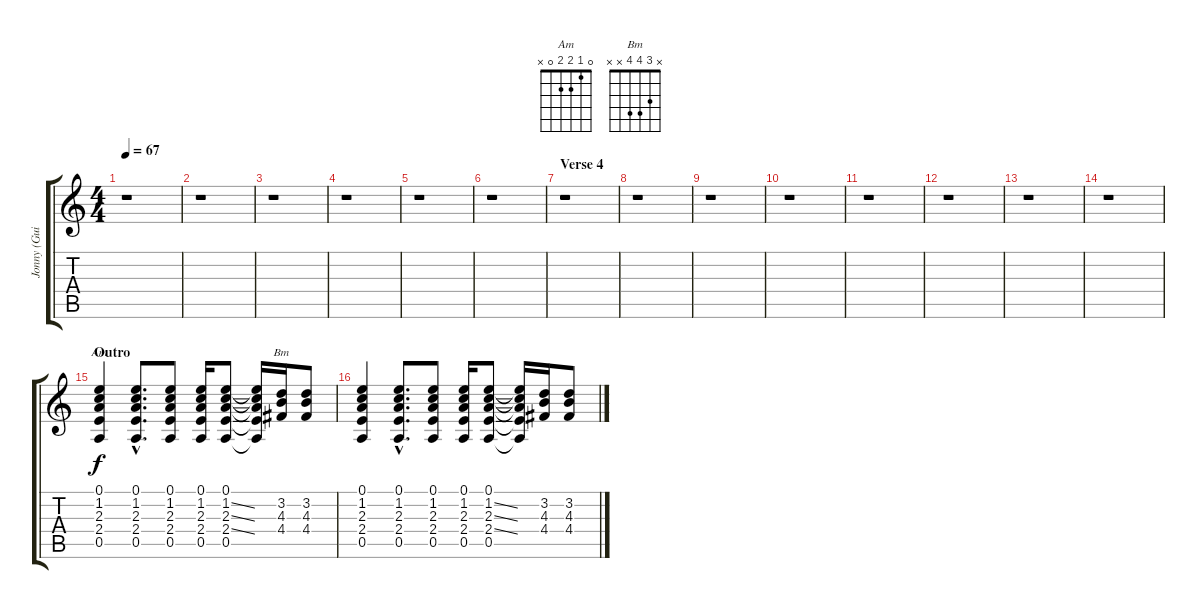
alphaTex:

\track ("Jonny (Guitar)" "Jonny (Gui") {instrument electricguitarclean}
\staff {score tabs}
\tuning (E4 B3 G3 D3 A2 E2) {hide}
\chord ("Am" 0 1 2 2 0 x)
\chord ("Bm" x 3 4 4 x x)
\ts (4 4)
\tempo 67
\clef g2
\ks c
r.1{dy f} |
r.1 |
r.1 |
r.1 |
r.1 |
r.1 |
\section ("" "Verse 4")
r.1 |
r.1 |
r.1 |
r.1 |
r.1 |
r.1 |
r.1 |
r.1 |
\section ("" "Outro")
(0.1 1.2 2.3 2.4 0.5).4{ch "Am"} (0.1{hac} 1.2{hac} 2.3{hac} 2.4{hac} 0.5{hac}).8{d} (0.1 1.2 2.3 2.4 0.5).8 (0.1 1.2 2.3 2.4 0.5).16 (0.1 1.2{ss} 2.3{ss} 2.4{ss} 0.5).8 (0.1{t} 1.2{t} 2.3{t} 2.4{t} 0.5{t}).16 (3.2 4.3 4.4).16{ch "Bm"} (3.2 4.3 4.4).8 |
(0.1 1.2 2.3 2.4 0.5).4 (0.1{hac} 1.2{hac} 2.3{hac} 2.4{hac} 0.5{hac}).8{d} (0.1 1.2 2.3 2.4 0.5).8 (0.1 1.2 2.3 2.4 0.5).16 (0.1 1.2{ss} 2.3{ss} 2.4{ss} 0.5).8 (0.1{t} 1.2{t} 2.3{t} 2.4{t} 0.5{t}).16 (3.2 4.3 4.4).16 (3.2 4.3 4.4).8
